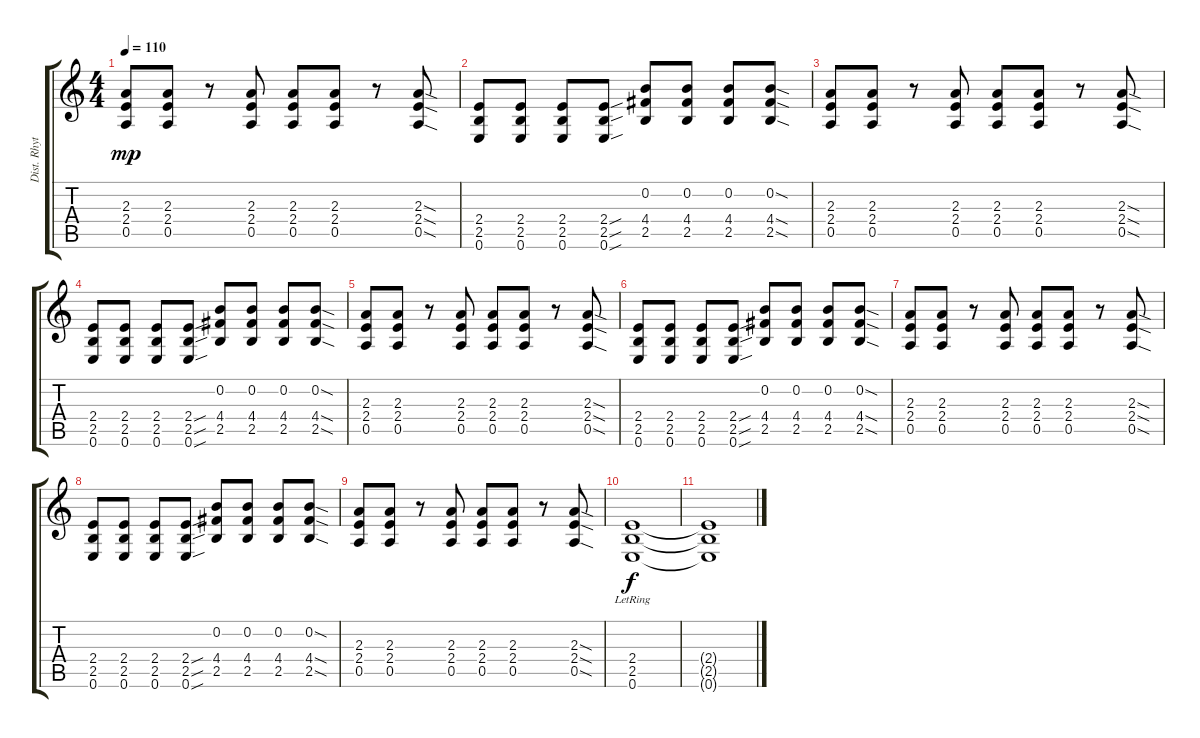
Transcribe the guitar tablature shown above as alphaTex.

\track ("Dist. Rhythm" "Dist. Rhyt") {instrument distortionguitar}
\staff {score tabs}
\tuning (E4 B3 G3 D3 A2 E2) {hide}
\ts (4 4)
\tempo 110
\clef g2
\ks c
(2.3 2.4 0.5).8{dy mp} (2.3 2.4 0.5).8 r.8 (2.3 2.4 0.5).8 (2.3 2.4 0.5).8 (2.3 2.4 0.5).8 r.8 (2.3{sod} 2.4{sod} 0.5{sod}).8 |
(2.4 2.5 0.6).8 (2.4 2.5 0.6).8 (2.4 2.5 0.6).8 (2.4{sou} 2.5{sou} 0.6{sou}).8 (0.2 4.4 2.5).8 (0.2 4.4 2.5).8 (0.2 4.4 2.5).8 (0.2{sod} 4.4{sod} 2.5{sod}).8 |
(2.3 2.4 0.5).8 (2.3 2.4 0.5).8 r.8 (2.3 2.4 0.5).8 (2.3 2.4 0.5).8 (2.3 2.4 0.5).8 r.8 (2.3{sod} 2.4{sod} 0.5{sod}).8 |
(2.4 2.5 0.6).8 (2.4 2.5 0.6).8 (2.4 2.5 0.6).8 (2.4{sou} 2.5{sou} 0.6{sou}).8 (0.2 4.4 2.5).8 (0.2 4.4 2.5).8 (0.2 4.4 2.5).8 (0.2{sod} 4.4{sod} 2.5{sod}).8 |
(2.3 2.4 0.5).8 (2.3 2.4 0.5).8 r.8 (2.3 2.4 0.5).8 (2.3 2.4 0.5).8 (2.3 2.4 0.5).8 r.8 (2.3{sod} 2.4{sod} 0.5{sod}).8 |
(2.4 2.5 0.6).8 (2.4 2.5 0.6).8 (2.4 2.5 0.6).8 (2.4{sou} 2.5{sou} 0.6{sou}).8 (0.2 4.4 2.5).8 (0.2 4.4 2.5).8 (0.2 4.4 2.5).8 (0.2{sod} 4.4{sod} 2.5{sod}).8 |
(2.3 2.4 0.5).8 (2.3 2.4 0.5).8 r.8 (2.3 2.4 0.5).8 (2.3 2.4 0.5).8 (2.3 2.4 0.5).8 r.8 (2.3{sod} 2.4{sod} 0.5{sod}).8 |
(2.4 2.5 0.6).8 (2.4 2.5 0.6).8 (2.4 2.5 0.6).8 (2.4{sou} 2.5{sou} 0.6{sou}).8 (0.2 4.4 2.5).8 (0.2 4.4 2.5).8 (0.2 4.4 2.5).8 (0.2{sod} 4.4{sod} 2.5{sod}).8 |
(2.3 2.4 0.5).8 (2.3 2.4 0.5).8 r.8 (2.3 2.4 0.5).8 (2.3 2.4 0.5).8 (2.3 2.4 0.5).8 r.8 (2.3{sod} 2.4{sod} 0.5{sod}).8 |
(2.4{lr} 2.5 0.6).1{dy f} |
(2.4{t} 2.5{t} 0.6{t}).1
